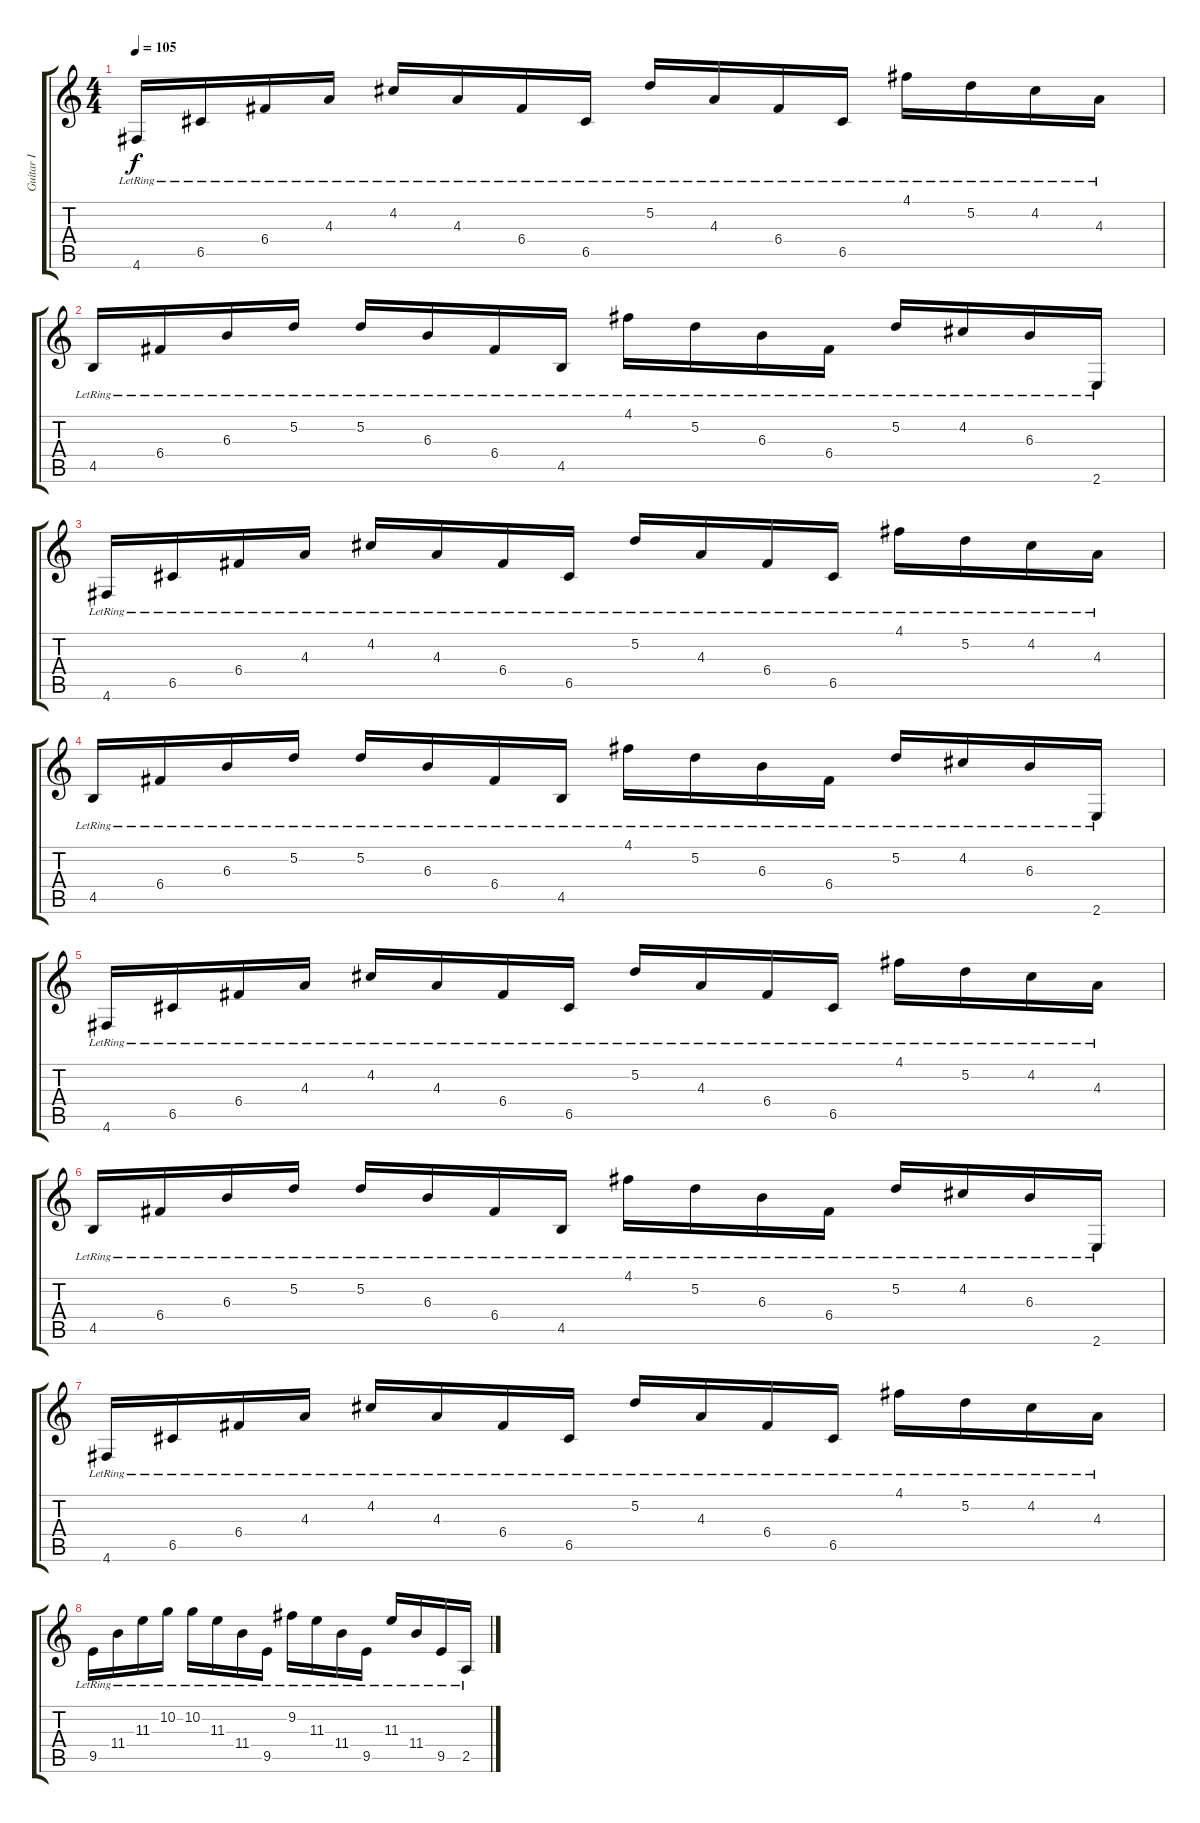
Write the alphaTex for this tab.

\track ("Guitar I" "Guitar I") {instrument distortionguitar}
\staff {score tabs}
\tuning (D4 A3 F3 C3 G2 D2) {hide}
\ts (4 4)
\tempo 105
\clef g2
\ks c
4.6{lr}.16{dy f} 6.5{lr}.16 6.4{lr}.16 4.3{lr}.16 4.2{lr}.16 4.3{lr}.16 6.4{lr}.16 6.5{lr}.16 5.2{lr}.16 4.3{lr}.16 6.4{lr}.16 6.5{lr}.16 4.1{lr}.16 5.2{lr}.16 4.2{lr}.16 4.3{lr}.16 |
4.5{lr}.16 6.4{lr}.16 6.3{lr}.16 5.2{lr}.16 5.2{lr}.16 6.3{lr}.16 6.4{lr}.16 4.5{lr}.16 4.1{lr}.16 5.2{lr}.16 6.3{lr}.16 6.4{lr}.16 5.2{lr}.16 4.2{lr}.16 6.3{lr}.16 2.6{lr}.16 |
4.6{lr}.16 6.5{lr}.16 6.4{lr}.16 4.3{lr}.16 4.2{lr}.16 4.3{lr}.16 6.4{lr}.16 6.5{lr}.16 5.2{lr}.16 4.3{lr}.16 6.4{lr}.16 6.5{lr}.16 4.1{lr}.16 5.2{lr}.16 4.2{lr}.16 4.3{lr}.16 |
4.5{lr}.16{volume 12} 6.4{lr}.16 6.3{lr}.16 5.2{lr}.16 5.2{lr}.16 6.3{lr}.16 6.4{lr}.16 4.5{lr}.16 4.1{lr}.16 5.2{lr}.16 6.3{lr}.16 6.4{lr}.16 5.2{lr}.16 4.2{lr}.16 6.3{lr}.16 2.6{lr}.16 |
4.6{lr}.16 6.5{lr}.16 6.4{lr}.16 4.3{lr}.16 4.2{lr}.16 4.3{lr}.16 6.4{lr}.16 6.5{lr}.16 5.2{lr}.16 4.3{lr}.16 6.4{lr}.16 6.5{lr}.16 4.1{lr}.16 5.2{lr}.16 4.2{lr}.16 4.3{lr}.16 |
4.5{lr}.16 6.4{lr}.16 6.3{lr}.16 5.2{lr}.16 5.2{lr}.16 6.3{lr}.16 6.4{lr}.16 4.5{lr}.16 4.1{lr}.16 5.2{lr}.16 6.3{lr}.16 6.4{lr}.16 5.2{lr}.16 4.2{lr}.16 6.3{lr}.16 2.6{lr}.16 |
4.6{lr}.16 6.5{lr}.16 6.4{lr}.16 4.3{lr}.16 4.2{lr}.16 4.3{lr}.16 6.4{lr}.16 6.5{lr}.16 5.2{lr}.16 4.3{lr}.16 6.4{lr}.16 6.5{lr}.16 4.1{lr}.16 5.2{lr}.16 4.2{lr}.16 4.3{lr}.16 |
9.5{lr}.16 11.4{lr}.16 11.3{lr}.16 10.2{lr}.16 10.2{lr}.16 11.3{lr}.16 11.4{lr}.16 9.5{lr}.16 9.2{lr}.16 11.3{lr}.16 11.4{lr}.16 9.5{lr}.16 11.3{lr}.16 11.4{lr}.16 9.5{lr}.16 2.5{lr}.16
